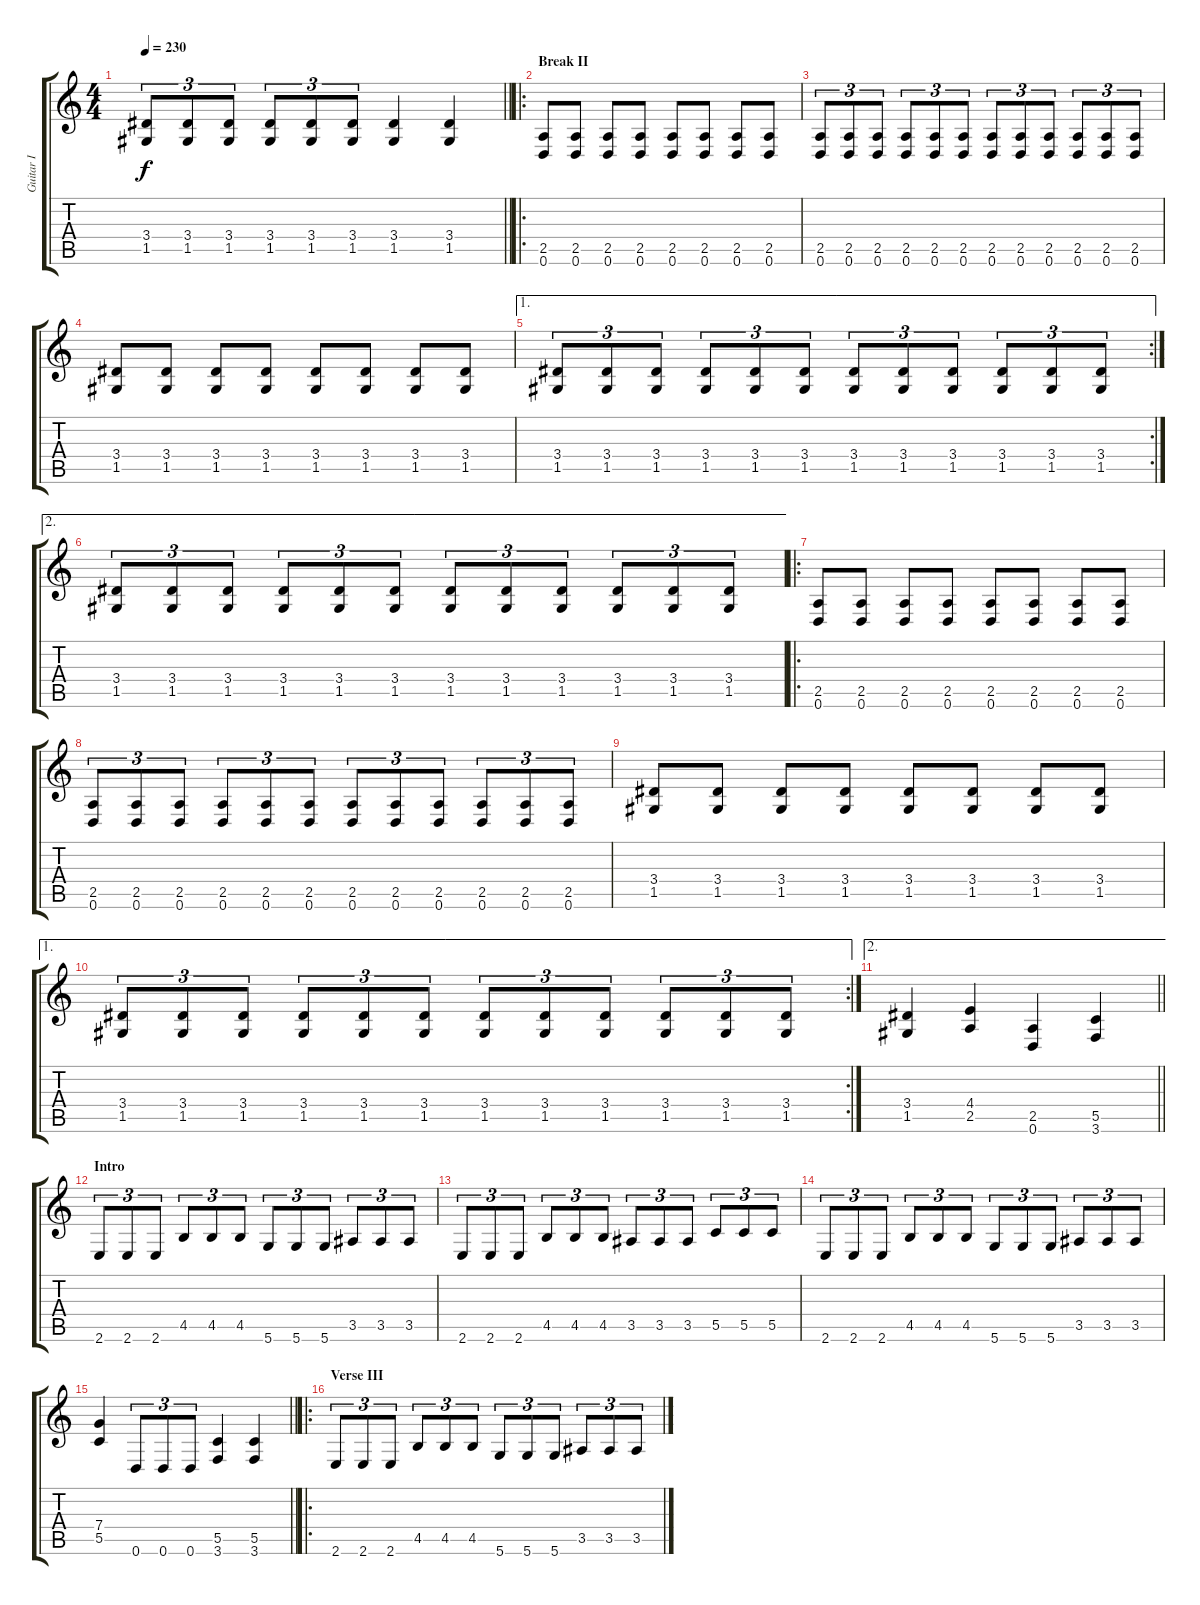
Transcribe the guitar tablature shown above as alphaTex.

\track ("Guitar I" "Guitar I") {instrument distortionguitar}
\staff {score tabs}
\tuning (D4 A3 F3 C3 G2 D2) {hide}
\ts (4 4)
\tempo 230
\clef g2
\barLineRight lightlight
\ks c
(3.4 1.5).8{tu (3 2) dy f} (3.4 1.5).8{tu (3 2)} (3.4 1.5).8{tu (3 2)} (3.4 1.5).8{tu (3 2)} (3.4 1.5).8{tu (3 2)} (3.4 1.5).8{tu (3 2)} (3.4 1.5).4 (3.4 1.5).4 |
\ro
\section ("" "Break II")
(2.5 0.6).8 (2.5 0.6).8 (2.5 0.6).8 (2.5 0.6).8 (2.5 0.6).8 (2.5 0.6).8 (2.5 0.6).8 (2.5 0.6).8 |
(2.5 0.6).8{tu (3 2)} (2.5 0.6).8{tu (3 2)} (2.5 0.6).8{tu (3 2)} (2.5 0.6).8{tu (3 2)} (2.5 0.6).8{tu (3 2)} (2.5 0.6).8{tu (3 2)} (2.5 0.6).8{tu (3 2)} (2.5 0.6).8{tu (3 2)} (2.5 0.6).8{tu (3 2)} (2.5 0.6).8{tu (3 2)} (2.5 0.6).8{tu (3 2)} (2.5 0.6).8{tu (3 2)} |
(3.4 1.5).8 (3.4 1.5).8 (3.4 1.5).8 (3.4 1.5).8 (3.4 1.5).8 (3.4 1.5).8 (3.4 1.5).8 (3.4 1.5).8 |
\ae 1
\rc 2
(3.4 1.5).8{tu (3 2)} (3.4 1.5).8{tu (3 2)} (3.4 1.5).8{tu (3 2)} (3.4 1.5).8{tu (3 2)} (3.4 1.5).8{tu (3 2)} (3.4 1.5).8{tu (3 2)} (3.4 1.5).8{tu (3 2)} (3.4 1.5).8{tu (3 2)} (3.4 1.5).8{tu (3 2)} (3.4 1.5).8{tu (3 2)} (3.4 1.5).8{tu (3 2)} (3.4 1.5).8{tu (3 2)} |
\ae 2
(3.4 1.5).8{tu (3 2)} (3.4 1.5).8{tu (3 2)} (3.4 1.5).8{tu (3 2)} (3.4 1.5).8{tu (3 2)} (3.4 1.5).8{tu (3 2)} (3.4 1.5).8{tu (3 2)} (3.4 1.5).8{tu (3 2)} (3.4 1.5).8{tu (3 2)} (3.4 1.5).8{tu (3 2)} (3.4 1.5).8{tu (3 2)} (3.4 1.5).8{tu (3 2)} (3.4 1.5).8{tu (3 2)} |
\ro
(2.5 0.6).8 (2.5 0.6).8 (2.5 0.6).8 (2.5 0.6).8 (2.5 0.6).8 (2.5 0.6).8 (2.5 0.6).8 (2.5 0.6).8 |
(2.5 0.6).8{tu (3 2)} (2.5 0.6).8{tu (3 2)} (2.5 0.6).8{tu (3 2)} (2.5 0.6).8{tu (3 2)} (2.5 0.6).8{tu (3 2)} (2.5 0.6).8{tu (3 2)} (2.5 0.6).8{tu (3 2)} (2.5 0.6).8{tu (3 2)} (2.5 0.6).8{tu (3 2)} (2.5 0.6).8{tu (3 2)} (2.5 0.6).8{tu (3 2)} (2.5 0.6).8{tu (3 2)} |
(3.4 1.5).8 (3.4 1.5).8 (3.4 1.5).8 (3.4 1.5).8 (3.4 1.5).8 (3.4 1.5).8 (3.4 1.5).8 (3.4 1.5).8 |
\ae 1
\rc 2
(3.4 1.5).8{tu (3 2)} (3.4 1.5).8{tu (3 2)} (3.4 1.5).8{tu (3 2)} (3.4 1.5).8{tu (3 2)} (3.4 1.5).8{tu (3 2)} (3.4 1.5).8{tu (3 2)} (3.4 1.5).8{tu (3 2)} (3.4 1.5).8{tu (3 2)} (3.4 1.5).8{tu (3 2)} (3.4 1.5).8{tu (3 2)} (3.4 1.5).8{tu (3 2)} (3.4 1.5).8{tu (3 2)} |
\ae 2
\barLineRight lightlight
(3.4 1.5).4 (4.4 2.5).4 (2.5 0.6).4 (5.5 3.6).4 |
\section ("" "Intro")
2.6.8{tu (3 2)} 2.6.8{tu (3 2)} 2.6.8{tu (3 2)} 4.5.8{tu (3 2)} 4.5.8{tu (3 2)} 4.5.8{tu (3 2)} 5.6.8{tu (3 2)} 5.6.8{tu (3 2)} 5.6.8{tu (3 2)} 3.5.8{tu (3 2)} 3.5.8{tu (3 2)} 3.5.8{tu (3 2)} |
2.6.8{tu (3 2)} 2.6.8{tu (3 2)} 2.6.8{tu (3 2)} 4.5.8{tu (3 2)} 4.5.8{tu (3 2)} 4.5.8{tu (3 2)} 3.5.8{tu (3 2)} 3.5.8{tu (3 2)} 3.5.8{tu (3 2)} 5.5.8{tu (3 2)} 5.5.8{tu (3 2)} 5.5.8{tu (3 2)} |
2.6.8{tu (3 2)} 2.6.8{tu (3 2)} 2.6.8{tu (3 2)} 4.5.8{tu (3 2)} 4.5.8{tu (3 2)} 4.5.8{tu (3 2)} 5.6.8{tu (3 2)} 5.6.8{tu (3 2)} 5.6.8{tu (3 2)} 3.5.8{tu (3 2)} 3.5.8{tu (3 2)} 3.5.8{tu (3 2)} |
\barLineRight lightlight
(7.4 5.5).4 0.6.8{tu (3 2)} 0.6.8{tu (3 2)} 0.6.8{tu (3 2)} (5.5 3.6).4 (5.5 3.6).4 |
\ro
\section ("" "Verse III")
2.6.8{tu (3 2)} 2.6.8{tu (3 2)} 2.6.8{tu (3 2)} 4.5.8{tu (3 2)} 4.5.8{tu (3 2)} 4.5.8{tu (3 2)} 5.6.8{tu (3 2)} 5.6.8{tu (3 2)} 5.6.8{tu (3 2)} 3.5.8{tu (3 2)} 3.5.8{tu (3 2)} 3.5.8{tu (3 2)}
